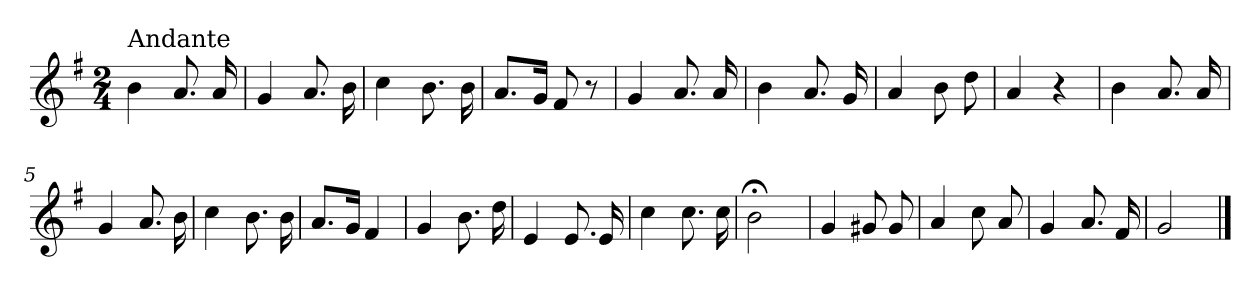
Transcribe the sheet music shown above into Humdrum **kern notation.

**kern
*part1
*staff1
*clefG2
*k[f#]
*e:
*M2/4
=1
!LO:TX:a:t=Andante
4b\
8.a/
16a/
=2
4g/
8.a/
16b\
=3
4cc\
8.b\
16b\
=4
8.a/L
16g/Jk
8f#/
8r
=5
4g/
8.a/
16a/
=1X
4b\
8.a/
16g/
!!LO:LB:g=z
=2X
4a/
8b\
8dd\
=3X
4a/
4r
=4X
4b\
8.a/
16a/
=5X
4g/
8.a/
16b\
=6
4cc\
8.b\
16b\
=7
8.a/L
16g/Jk
4f#/
=8
4g/
8.b\
16dd\
!!LO:LB:g=z
=9
4e/
8.e/
16e/
=10
4cc\
8.cc\
16cc\
=11
2b;<\
=12
4g/
8g#X/
8g#/
=13
4a/
8cc\
8a/
=14
4g/
8.a/
16f#/
=15
2g/
==
*-
